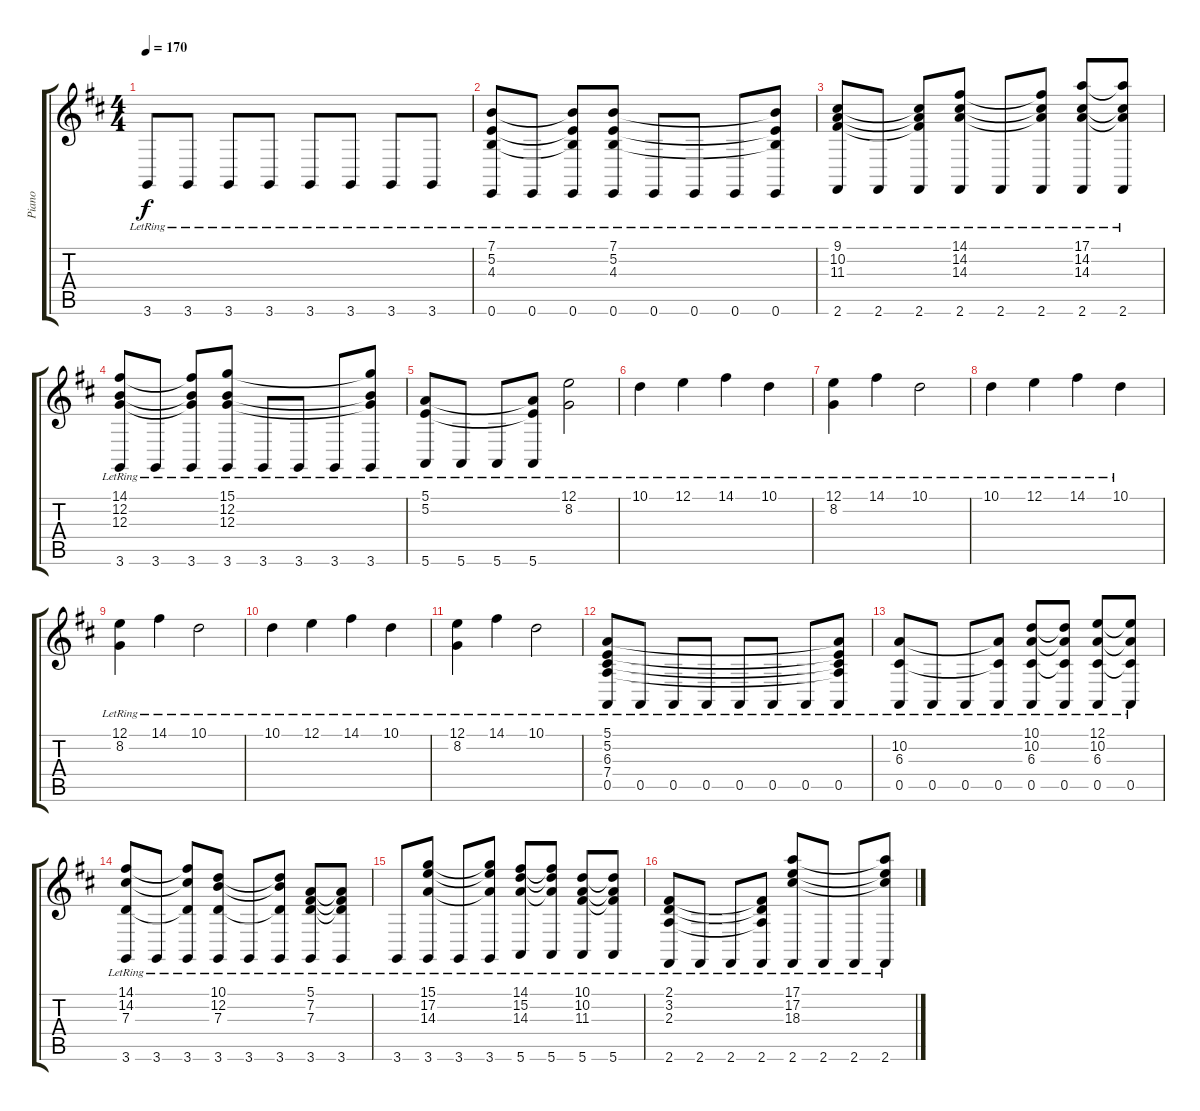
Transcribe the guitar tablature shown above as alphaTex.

\track ("Piano" "Piano") {instrument acousticgrandpiano}
\staff {score tabs}
\tuning (E4 B3 G3 D3 A2 E2) {hide}
\ts (4 4)
\tempo 170
\clef g2
\ks d
3.6{lr}.8{dy f} 3.6{lr}.8 3.6{lr}.8 3.6{lr}.8 3.6{lr}.8 3.6{lr}.8 3.6{lr}.8 3.6{lr}.8 |
(7.1{lr} 5.2{lr} 4.3{lr} 0.6{lr}).8 0.6{lr}.8 (7.1{t} 5.2{t} 4.3{t} 0.6{lr}).8 (7.1{lr} 5.2{lr} 4.3{lr} 0.6{lr}).8 0.6{lr}.8 0.6{lr}.8 0.6{lr}.8 (7.1{t} 5.2{t} 4.3{t} 0.6{lr}).8 |
(9.1{lr} 10.2{lr} 11.3{lr} 2.6{lr}).8 2.6{lr}.8 (9.1{t} 10.2{t} 11.3{t} 2.6{lr}).8 (14.1{lr} 14.2{lr} 14.3{lr} 2.6{lr}).8 2.6{lr}.8 (14.1{t} 14.2{t} 14.3{t} 2.6{lr}).8 (17.1{lr} 14.2{lr} 14.3{lr} 2.6{lr}).8 (17.1{t} 14.2{t} 14.3{t} 2.6{lr}).8 |
(14.1{lr} 12.2{lr} 12.3{lr} 3.6{lr}).8 3.6{lr}.8 (14.1{t} 12.2{t} 12.3{t} 3.6{lr}).8 (15.1{lr} 12.2{lr} 12.3{lr} 3.6{lr}).8 3.6{lr}.8 3.6{lr}.8 3.6{lr}.8 (15.1{t} 12.2{t} 12.3{t} 3.6{lr}).8 |
(5.1{lr} 5.2{lr} 5.6{lr}).8 5.6{lr}.8 5.6{lr}.8 (5.1{t} 5.2{t} 5.6{lr}).8 (12.1{lr} 8.2{lr}).2 |
10.1{lr}.4 12.1{lr}.4 14.1{lr}.4 10.1{lr}.4 |
(12.1{lr} 8.2{lr}).4 14.1{lr}.4 10.1{lr}.2 |
10.1{lr}.4 12.1{lr}.4 14.1{lr}.4 10.1{lr}.4 |
(12.1{lr} 8.2{lr}).4 14.1{lr}.4 10.1{lr}.2 |
10.1{lr}.4 12.1{lr}.4 14.1{lr}.4 10.1{lr}.4 |
(12.1{lr} 8.2{lr}).4 14.1{lr}.4 10.1{lr}.2 |
(5.1{lr} 5.2{lr} 6.3{lr} 7.4{lr} 0.5{lr}).8 0.5{lr}.8 0.5{lr}.8 0.5{lr}.8 0.5{lr}.8 0.5{lr}.8 0.5{lr}.8 (5.1{t} 5.2{t} 6.3{t} 7.4{t} 0.5{lr}).8 |
(10.2{lr} 6.3{lr} 0.5{lr}).8 0.5{lr}.8 0.5{lr}.8 (10.2{t} 6.3{t} 0.5{lr}).8 (10.1{lr} 10.2{lr} 6.3{lr} 0.5{lr}).8 (10.1{t} 10.2{t} 6.3{t} 0.5{lr}).8 (12.1{lr} 10.2{lr} 6.3{lr} 0.5{lr}).8 (12.1{t} 10.2{t} 6.3{t} 0.5{lr}).8 |
(14.1{lr} 14.2{lr} 7.3{lr} 3.6{lr}).8 3.6{lr}.8 (14.1{t} 14.2{t} 7.3{t} 3.6{lr}).8 (10.1{lr} 12.2{lr} 7.3{lr} 3.6{lr}).8 3.6{lr}.8 (10.1{t} 12.2{t} 7.3{t} 3.6{lr}).8 (5.1{lr} 7.2{lr} 7.3{lr} 3.6{lr}).8 (5.1{t} 7.2{t} 7.3{t} 3.6{lr}).8 |
3.6{lr}.8 (15.1{lr} 17.2{lr} 14.3{lr} 3.6{lr}).8 3.6{lr}.8 (15.1{t} 17.2{t} 14.3{t} 3.6{lr}).8 (14.1{lr} 15.2{lr} 14.3{lr} 5.6{lr}).8 (14.1{t} 15.2{t} 14.3{t} 5.6{lr}).8 (10.1{lr} 10.2{lr} 11.3{lr} 5.6{lr}).8 (10.1{t} 10.2{t} 11.3{t} 5.6{lr}).8 |
(2.1{lr} 3.2{lr} 2.3{lr} 2.6{lr}).8 2.6{lr}.8 2.6{lr}.8 (2.1{t} 3.2{t} 2.3{t} 2.6{lr}).8 (17.1{lr} 17.2{lr} 18.3{lr} 2.6{lr}).8 2.6{lr}.8 2.6{lr}.8 (17.1{t} 17.2{t} 18.3{t} 2.6{lr}).8
